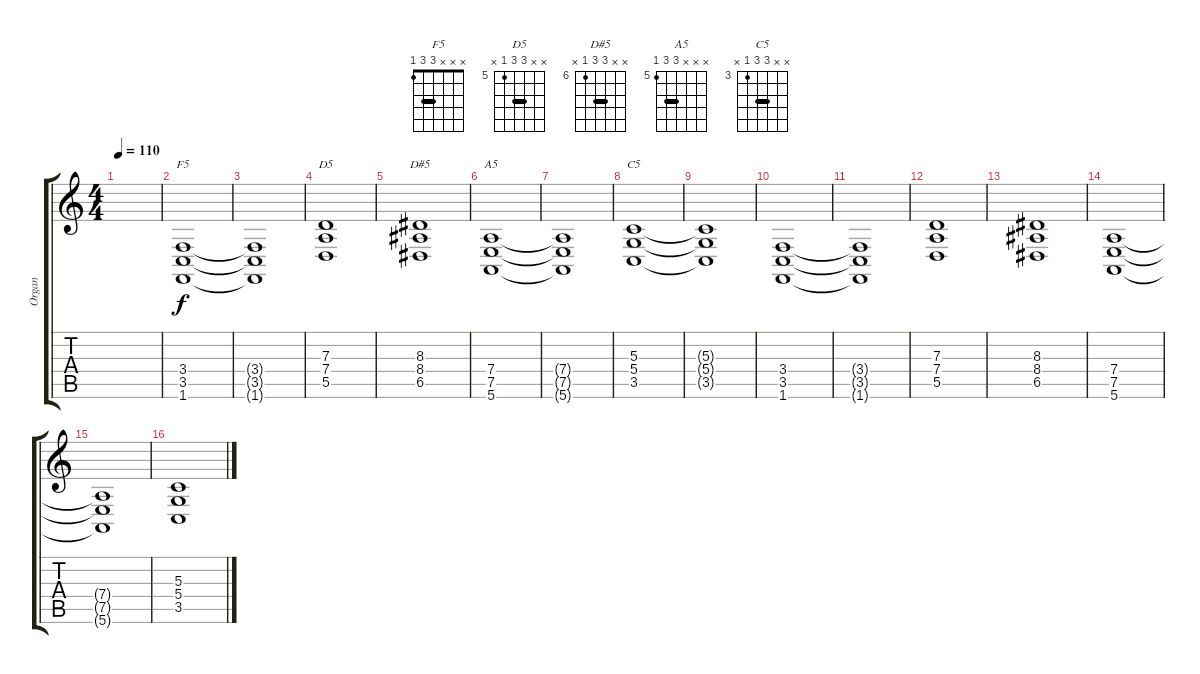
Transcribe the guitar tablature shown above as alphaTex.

\track ("Organ" "Organ") {instrument churchorgan}
\staff {score tabs}
\tuning (E4 B3 G3 D3 A2 E2) {hide}
\chord ("F5" x x x 3 3 1) {barre 3}
\chord ("D5" x x 7 7 5 x) {firstfret 5 barre 7}
\chord ("D#5" x x 8 8 6 x) {firstfret 6 barre 8}
\chord ("A5" x x x 7 7 5) {firstfret 5 barre 7}
\chord ("C5" x x 5 5 3 x) {firstfret 3 barre 5}
\ts (4 4)
\tempo 110
\clef g2
\ks c
|
(3.4 3.5 1.6).1{ch "F5"} |
(3.4{t} 3.5{t} 1.6{t}).1 |
(7.3 7.4 5.5).1{ch "D5"} |
(8.3 8.4 6.5).1{ch "D#5"} |
(7.4 7.5 5.6).1{ch "A5"} |
(7.4{t} 7.5{t} 5.6{t}).1 |
(5.3 5.4 3.5).1{ch "C5"} |
(5.3{t} 5.4{t} 3.5{t}).1 |
(3.4 3.5 1.6).1 |
(3.4{t} 3.5{t} 1.6{t}).1 |
(7.3 7.4 5.5).1 |
(8.3 8.4 6.5).1 |
(7.4 7.5 5.6).1 |
(7.4{t} 7.5{t} 5.6{t}).1 |
(5.3 5.4 3.5).1
